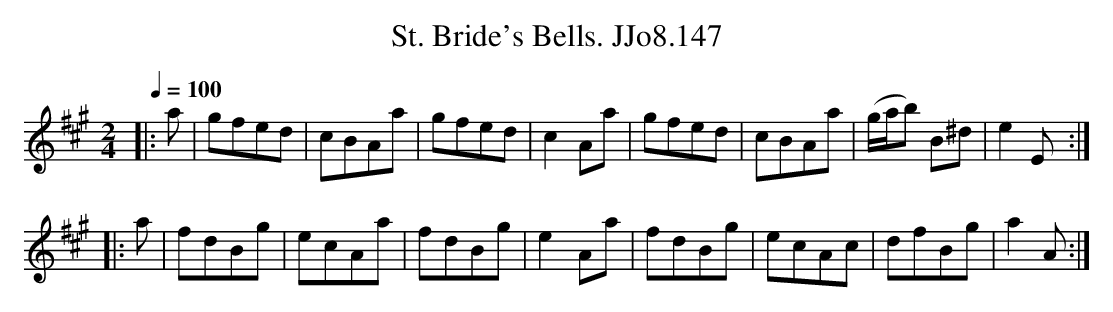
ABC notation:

X:1
T:St. Bride's Bells. JJo8.147
M:2/4
L:1/8
Q:1/4=100
K:A
|:a|gfed|cBAa|gfed|c2Aa|gfed|cBAa|(g/a/b) B^d|e2E:|
|:a|fdBg|ecAa|fdBg|e2Aa|fdBg|ecAc|dfBg|a2A:|
